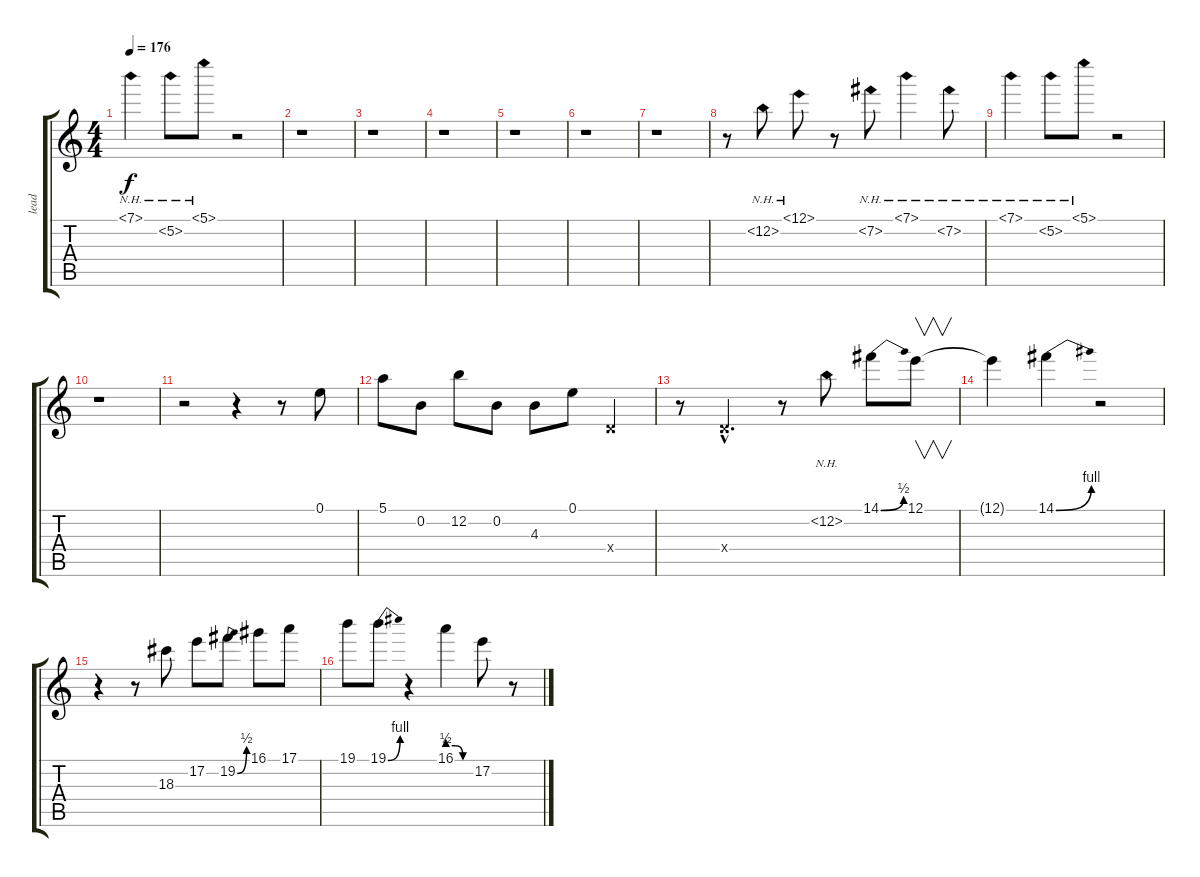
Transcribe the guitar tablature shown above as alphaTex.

\track ("lead" "lead") {instrument distortionguitar}
\staff {score tabs}
\tuning (E4 B3 G3 D3 A2 E2) {hide}
\ts (4 4)
\tempo 176
\clef g2
\ks c
7.1{nh}.4{dy f} 5.2{nh}.8 5.1{nh}.8 r.2 |
r.1 |
r.1 |
r.1 |
r.1 |
r.1 |
r.1 |
r.8 12.2{nh}.8 12.1{nh}.8 r.8 7.2{nh}.8 7.1{nh}.4 7.2{nh}.8 |
7.1{nh}.4 5.2{nh}.8 5.1{nh}.8 r.2 |
r.1 |
r.2 r.4 r.8 0.1.8 |
5.1.8 0.2.8 12.2.8 0.2.8 4.3.8 0.1.8 0.4{x}.4 |
r.8 0.4{hac x}.4{d} r.8 12.2{nh}.8 14.1{be (bend 0 0 60 2)}.8 12.1.8{v} |
12.1{t}.4 14.1{be (bend 0 0 60 4)}.4 r.2 |
r.4 r.8 18.3.8 17.2.8 19.2{be (bend 0 0 60 2)}.8 16.1.8 17.1.8 |
19.1.8 19.1{be (bend 0 0 60 4)}.8 r.4 16.1{be (custom 0 2 20 2 40 0 60 0)}.4 17.2.8 r.8
